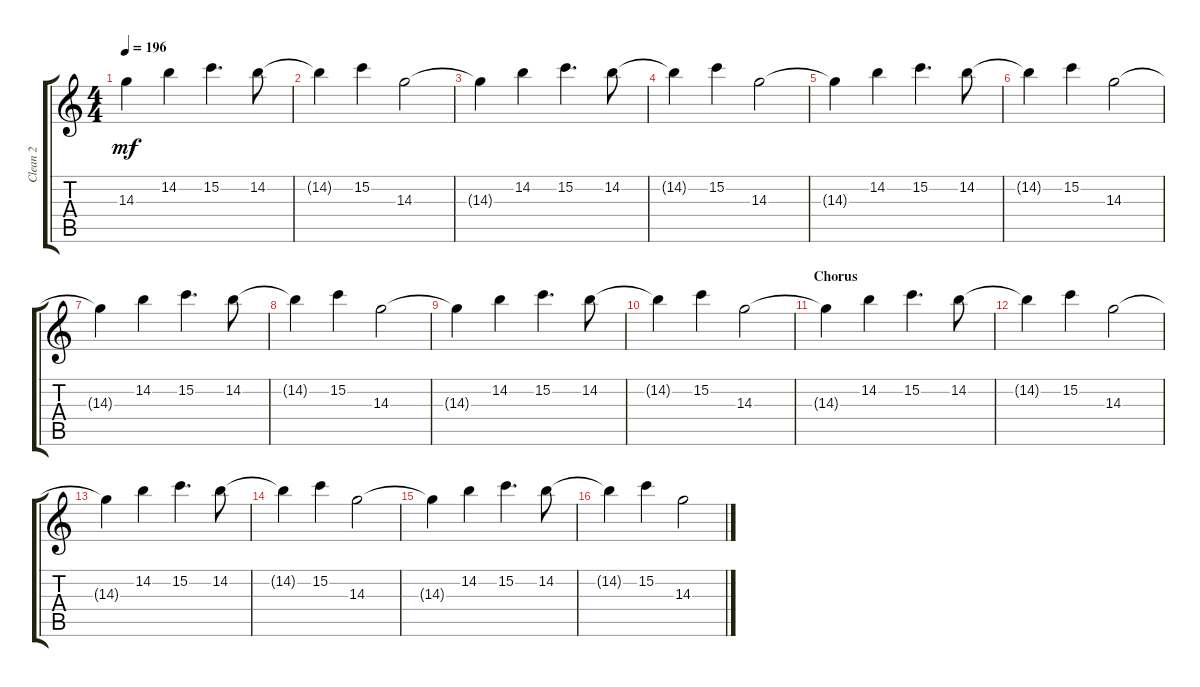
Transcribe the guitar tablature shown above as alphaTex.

\track ("Clean 2" "Clean 2") {instrument electricguitarclean}
\staff {score tabs}
\tuning (D4 A3 F3 C3 G2 C2) {hide}
\ts (4 4)
\tempo 196
\clef g2
\ks aminor
14.3{t}.4{dy mf} 14.2.4 15.2.4{d} 14.2.8 |
14.2{t}.4 15.2.4 14.3.2 |
14.3{t}.4 14.2.4 15.2.4{d} 14.2.8 |
14.2{t}.4 15.2.4 14.3.2 |
14.3{t}.4 14.2.4 15.2.4{d} 14.2.8 |
14.2{t}.4 15.2.4 14.3.2 |
14.3{t}.4 14.2.4 15.2.4{d} 14.2.8 |
14.2{t}.4 15.2.4 14.3.2 |
14.3{t}.4 14.2.4 15.2.4{d} 14.2.8 |
14.2{t}.4 15.2.4 14.3.2 |
\section ("" "Chorus")
14.3{t}.4 14.2.4 15.2.4{d} 14.2.8 |
14.2{t}.4 15.2.4 14.3.2 |
14.3{t}.4 14.2.4 15.2.4{d} 14.2.8 |
14.2{t}.4 15.2.4 14.3.2 |
14.3{t}.4 14.2.4 15.2.4{d} 14.2.8 |
14.2{t}.4 15.2.4 14.3.2
